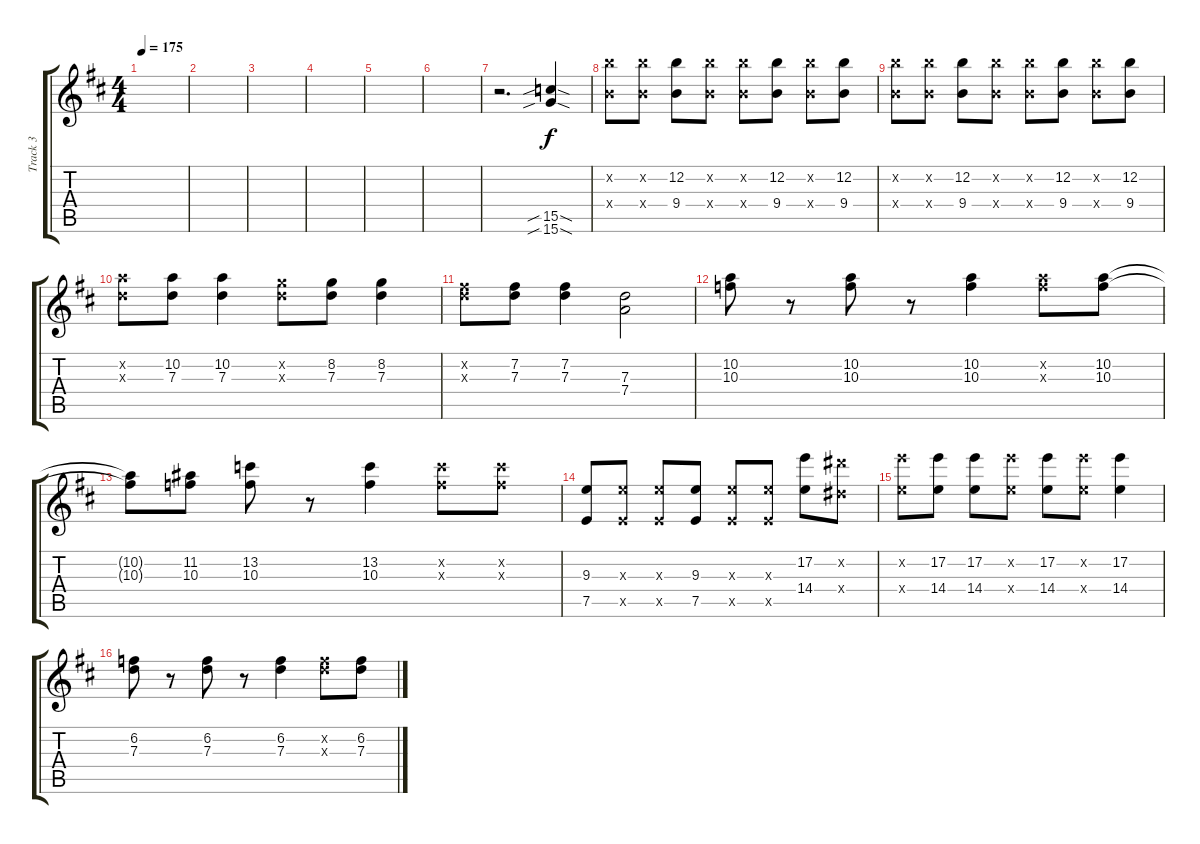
\track ("Track 3" "Track 3") {instrument distortionguitar}
\staff {score tabs}
\tuning (E4 B3 G3 D3 A2 E2) {hide}
\ts (4 4)
\tempo 175
\clef g2
\ks d
|
|
|
|
|
|
r.2{d} (15.5{sib sod} 15.6{sib sod}).4 |
(12.2{x} 9.4{x}).8 (12.2{x} 9.4{x}).8 (12.2 9.4).8 (12.2{x} 9.4{x}).8 (12.2{x} 9.4{x}).8 (12.2 9.4).8 (12.2{x} 9.4{x}).8 (12.2 9.4).8 |
(12.2{x} 9.4{x}).8 (12.2{x} 9.4{x}).8 (12.2 9.4).8 (12.2{x} 9.4{x}).8 (12.2{x} 9.4{x}).8 (12.2 9.4).8 (12.2{x} 9.4{x}).8 (12.2 9.4).8 |
(10.2{x} 7.3{x}).8 (10.2 7.3).8 (10.2 7.3).4 (8.2{x} 7.3{x}).8 (8.2 7.3).8 (8.2 7.3).4 |
(7.2{x} 7.3{x}).8 (7.2 7.3).8 (7.2 7.3).4 (7.3 7.4).2 |
(10.2 10.3).8 r.8 (10.2 10.3).8 r.8 (10.2 10.3).4 (10.2{x} 10.3{x}).8 (10.2 10.3).8 |
(10.2{t} 10.3{t}).8 (11.2 10.3).8 (13.2 10.3).8 r.8 (13.2 10.3).4 (13.2{x} 10.3{x}).8 (13.2{x} 10.3{x}).8 |
(9.3 7.5).8 (9.3{x} 7.5{x}).8 (9.3{x} 7.5{x}).8 (9.3 7.5).8 (9.3{x} 7.5{x}).8 (9.3{x} 7.5{x}).8 (17.2 14.4).8 (16.2{x} 13.4{x}).8 |
(17.2{x} 14.4{x}).8 (17.2 14.4).8 (17.2 14.4).8 (17.2{x} 14.4{x}).8 (17.2 14.4).8 (17.2{x} 14.4{x}).8 (17.2 14.4).4 |
(6.2 7.3).8 r.8 (6.2 7.3).8 r.8 (6.2 7.3).4 (6.2{x} 7.3{x}).8 (6.2 7.3).8
